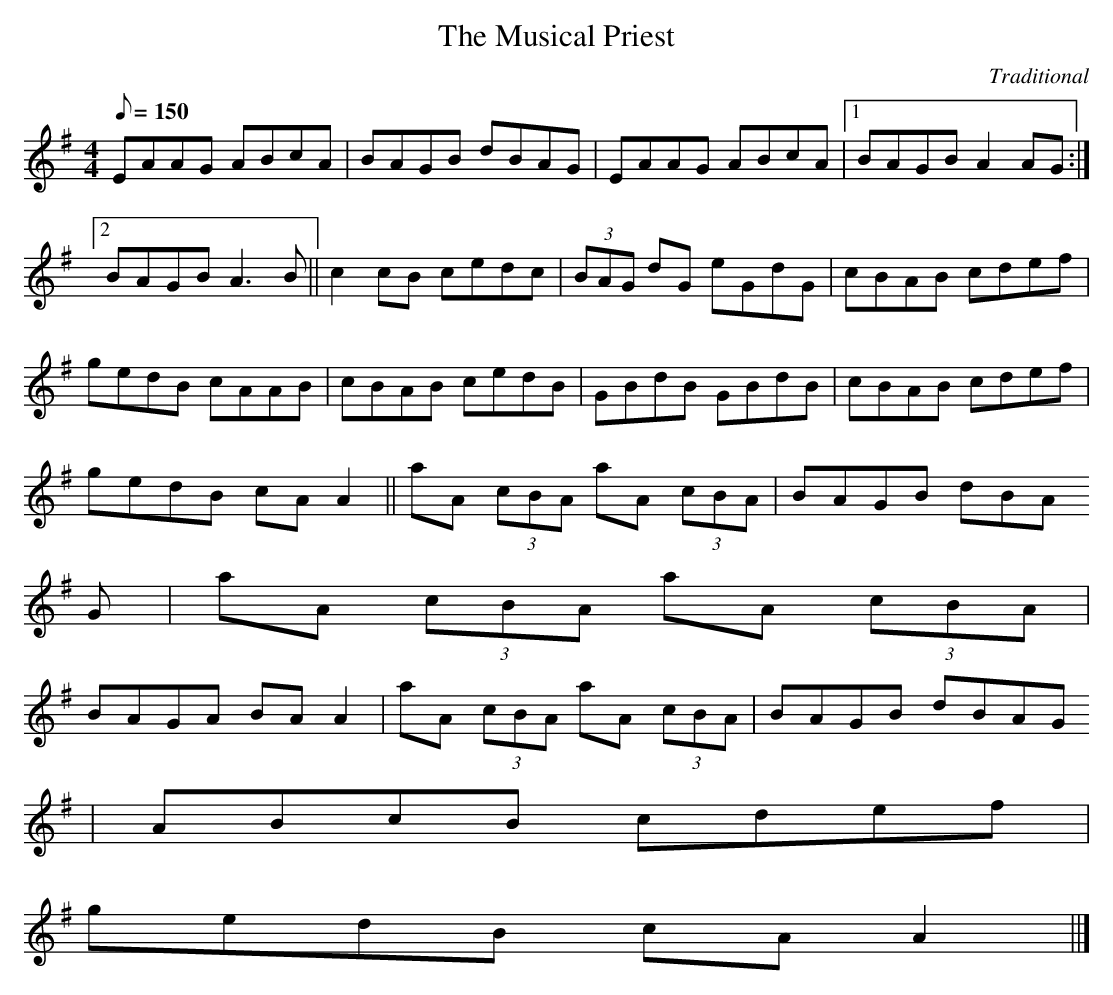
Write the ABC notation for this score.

X:1
T:The Musical Priest
M:4/4
L:1/8
Q:150
C:Traditional
K:G
EAAG ABcA |BAGB dBAG |EAAG ABcA |1BAGB A2 AG :|2
BAGB A3 B ||c2 cB cedc |(3BAG dG eGdG |cBAB cdef |
gedB cAAB |cBAB cedB |GBdB GBdB |cBAB cdef |
gedB cA A2 ||aA (3cBA aA (3cBA |BAGB dBA
G |aA (3cBA aA (3cBA |
BAGA BA A2 |aA (3cBA aA (3cBA |BAGB dBAG
|ABcB cdef |
gedB cA A2 ||]
